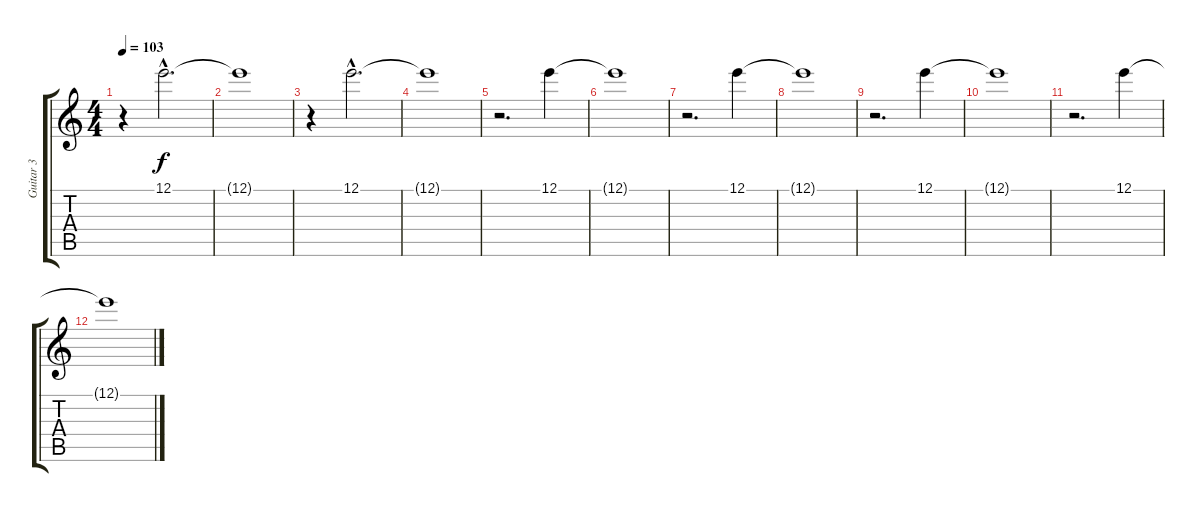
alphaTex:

\track ("Guitar 3" "Guitar 3") {instrument electricguitarjazz}
\staff {score tabs}
\tuning (E4 B3 G3 D3 A2 E2) {hide}
\ts (4 4)
\tempo 103
\clef g2
\ks c
r.4{dy f} 12.1{hac}.2{d} |
12.1{t}.1 |
r.4 12.1{hac}.2{d} |
12.1{t}.1 |
r.2{d} 12.1.4 |
12.1{t}.1 |
r.2{d} 12.1.4 |
12.1{t}.1 |
r.2{d} 12.1.4 |
12.1{t}.1 |
r.2{d} 12.1.4 |
12.1{t}.1
